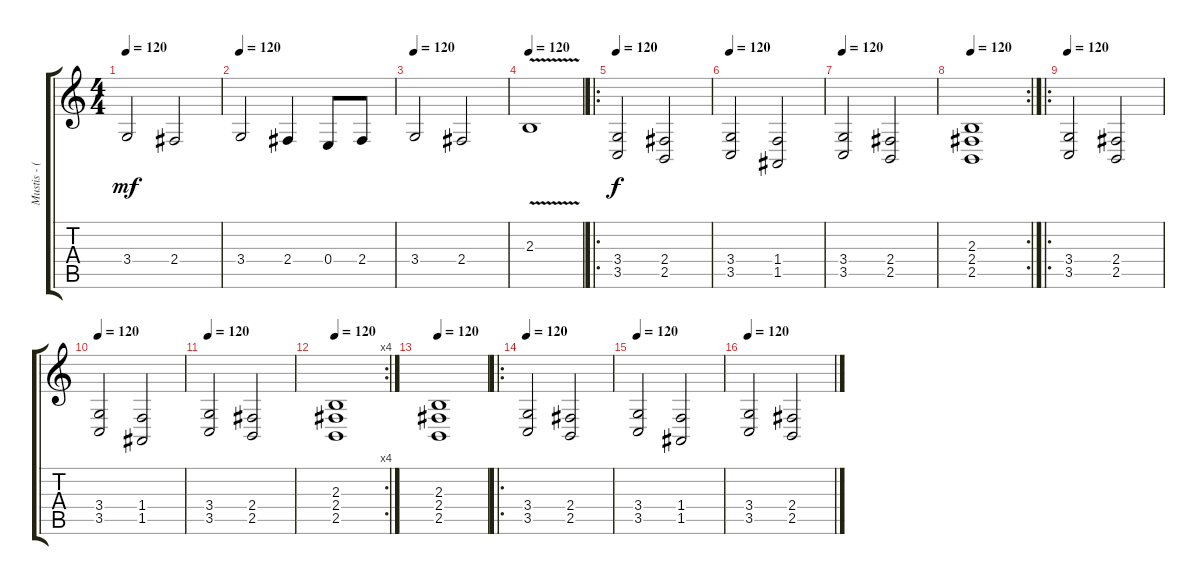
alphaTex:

\track ("Mustis - (String Ensemble)" "Mustis - (") {instrument stringensemble1}
\staff {score tabs}
\tuning (E4 Db4 A3 E3 A2 E2) {hide}
\ts (4 4)
\tempo 120
\clef g2
\ks c
3.4.2{dy mf instrument stringensemble1} 2.4.2 |
\tempo 120
3.4.2 2.4.4 0.4.8 2.4.8 |
\tempo 120
3.4.2 2.4.2 |
\tempo 120
2.3{v}.1 |
\ro
\tempo 120
(3.4 3.5).2{dy f} (2.4 2.5).2 |
\tempo 120
(3.4 3.5).2 (1.4 1.5).2 |
\tempo 120
(3.4 3.5).2 (2.4 2.5).2 |
\rc 2
\tempo 120
(2.3 2.4 2.5).1 |
\ro
\tempo 120
(3.4 3.5).2 (2.4 2.5).2 |
\tempo 120
(3.4 3.5).2 (1.4 1.5).2 |
\tempo 120
(3.4 3.5).2 (2.4 2.5).2 |
\rc 4
\tempo 120
(2.3 2.4 2.5).1 |
\tempo 120
(2.3 2.4 2.5).1 |
\ro
\tempo 120
(3.4 3.5).2 (2.4 2.5).2 |
\tempo 120
(3.4 3.5).2 (1.4 1.5).2 |
\tempo 120
(3.4 3.5).2 (2.4 2.5).2
